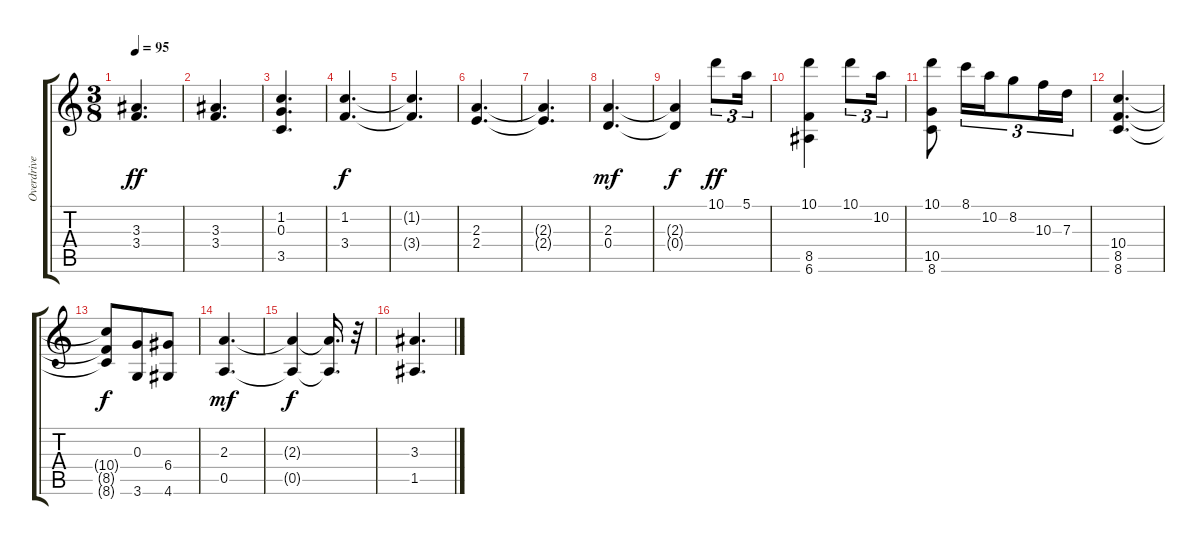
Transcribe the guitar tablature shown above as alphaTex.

\track ("Overdrive Gt" "Overdrive ") {instrument overdrivenguitar}
\staff {score tabs}
\tuning (E4 B3 G3 D3 A2 E2) {hide}
\ts (3 8)
\tempo 95
\clef g2
\ks c
(3.3 3.4).4{d dy ff} |
(3.3 3.4).4{d} |
(1.2 0.3 3.5).4{d} |
(1.2 3.4).4{d dy f} |
(1.2{t} 3.4{t}).4{d} |
(2.3 2.4).4{d} |
(2.3{t} 2.4{t}).4{d} |
(2.3 0.4).4{d dy mf} |
(2.3{t} 0.4{t}).4{dy f} 10.1.8{tu (3 2) dy ff} 5.1.16{tu (3 2)} |
(10.1 8.5 6.6).4 10.1.8{tu (3 2)} 10.2.16{tu (3 2)} |
(10.1 10.5 8.6).8 8.1.16{tu (3 2)} 10.2.16{tu (3 2)} 8.2.8{tu (3 2)} 10.3.16{tu (3 2)} 7.3.16{tu (3 2)} |
(10.4 8.5 8.6).4{d} |
(10.4{t} 8.5{t} 8.6{t}).8{dy f} (0.3 3.6).8 (6.4 4.6).8 |
(2.3 0.5).4{d dy mf} |
(2.3{t} 0.5{t}).4{dy f} (2.3{t} 0.5{t}).16{d} r.32 |
(3.3 1.5).4{d}
